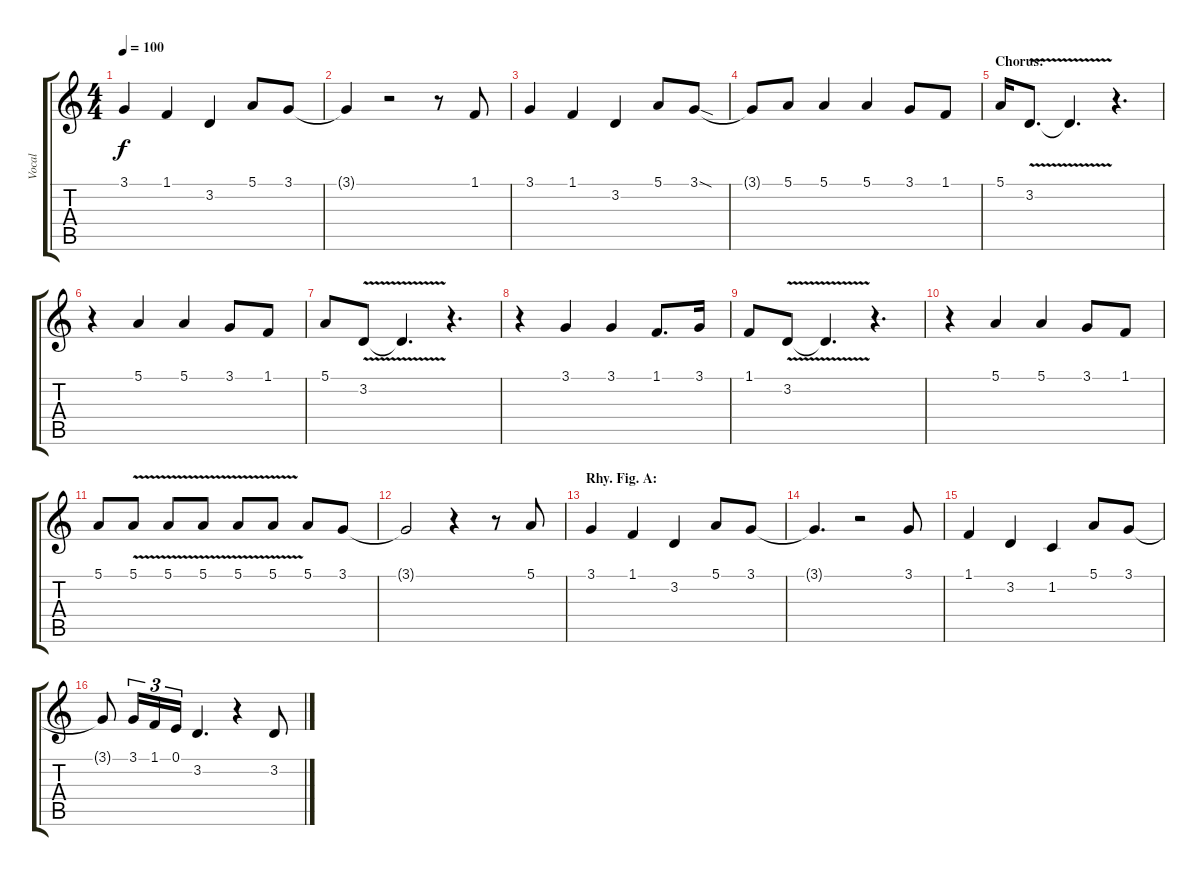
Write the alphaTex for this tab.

\track ("Vocal" "Vocal") {instrument oboe}
\staff {score tabs}
\tuning (E4 B3 G3 D3 A2 E2) {hide}
\ts (4 4)
\tempo 100
\clef g2
\ks c
3.1.4{dy f} 1.1.4 3.2.4 5.1.8 3.1.8 |
3.1{t}.4 r.2 r.8 1.1.8 |
3.1.4 1.1.4 3.2.4 5.1.8 3.1{sod}.8 |
3.1{t}.8 5.1.8 5.1.4 5.1.4 3.1.8 1.1.8 |
\section ("" "Chorus:")
5.1.16 3.2{v}.8{d} 3.2{t}.4{d} r.4{d} |
r.4 5.1.4 5.1.4 3.1.8 1.1.8 |
5.1.8 3.2{v}.8 3.2{t}.4{d} r.4{d} |
r.4 3.1.4 3.1.4 1.1.8{d} 3.1.16 |
1.1.8 3.2{v}.8 3.2{t}.4{d} r.4{d} |
r.4 5.1.4 5.1.4 3.1.8 1.1.8 |
5.1.8 5.1{v}.8 5.1{v}.8 5.1{v}.8 5.1{v}.8 5.1{v}.8 5.1.8 3.1.8 |
3.1{t}.2 r.4 r.8 5.1.8 |
\section ("" "Rhy. Fig. A:")
3.1.4 1.1.4 3.2.4 5.1.8 3.1.8 |
3.1{t}.4{d} r.2 3.1.8 |
1.1.4 3.2.4 1.2.4 5.1.8 3.1.8 |
3.1{t}.8 3.1.16{tu (3 2)} 1.1.16{tu (3 2)} 0.1.16{tu (3 2)} 3.2.4{d} r.4 3.2.8
